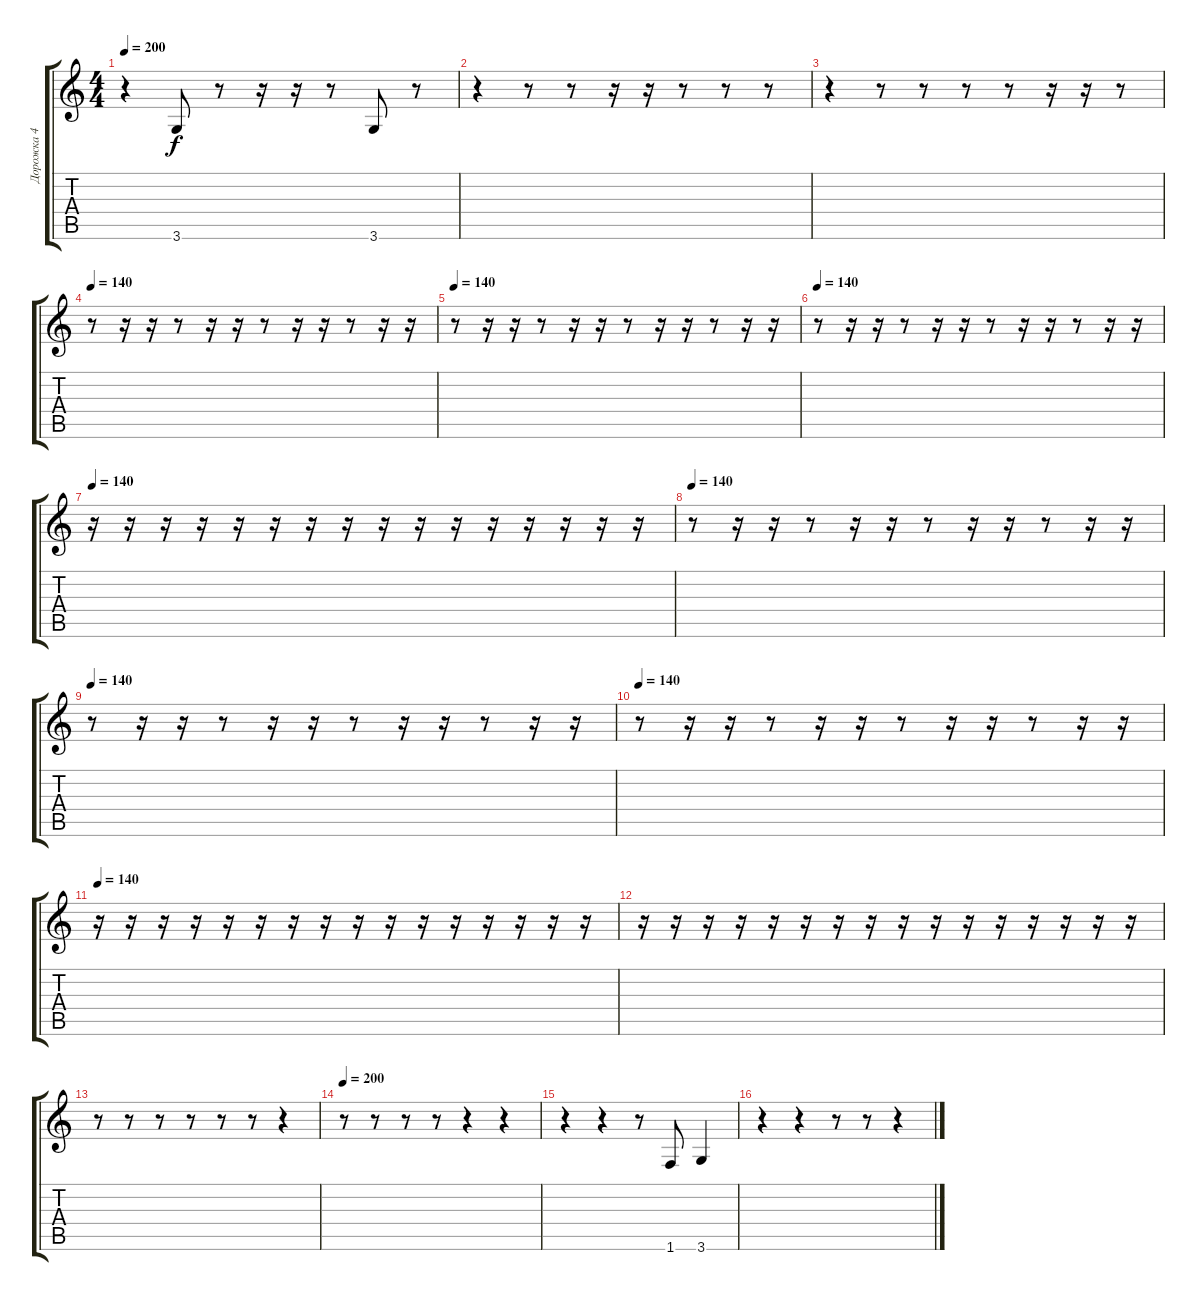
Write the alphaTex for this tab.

\track ("Дорожка 4" "Дорожка 4") {instrument electricbasspick}
\staff {score tabs}
\tuning (E4 B3 G3 D3 A2 E2) {hide}
\ts (4 4)
\tempo 200
\clef g2
\ks c
r.4{dy f} 3.6.8 r.8 r.16 r.16 r.8 3.6.8 r.8 |
r.4 r.8 r.8 r.16 r.16 r.8 r.8 r.8 |
r.4 r.8 r.8 r.8 r.8 r.16 r.16 r.8 |
\tempo 140
r.8 r.16 r.16 r.8 r.16 r.16 r.8 r.16 r.16 r.8 r.16 r.16 |
\tempo 140
r.8 r.16 r.16 r.8 r.16 r.16 r.8 r.16 r.16 r.8 r.16 r.16 |
\tempo 140
r.8 r.16 r.16 r.8 r.16 r.16 r.8 r.16 r.16 r.8 r.16 r.16 |
\tempo 140
r.16 r.16 r.16 r.16 r.16 r.16 r.16 r.16 r.16 r.16 r.16 r.16 r.16 r.16 r.16 r.16 |
\tempo 140
r.8 r.16 r.16 r.8 r.16 r.16 r.8 r.16 r.16 r.8 r.16 r.16 |
\tempo 140
r.8 r.16 r.16 r.8 r.16 r.16 r.8 r.16 r.16 r.8 r.16 r.16 |
\tempo 140
r.8 r.16 r.16 r.8 r.16 r.16 r.8 r.16 r.16 r.8 r.16 r.16 |
\tempo 140
r.16 r.16 r.16 r.16 r.16 r.16 r.16 r.16 r.16 r.16 r.16 r.16 r.16 r.16 r.16 r.16 |
r.16 r.16 r.16 r.16 r.16 r.16 r.16 r.16 r.16 r.16 r.16 r.16 r.16 r.16 r.16 r.16 |
r.8 r.8 r.8 r.8 r.8 r.8 r.4 |
\tempo 200
r.8 r.8 r.8 r.8 r.4 r.4 |
r.4 r.4 r.8 1.6.8 3.6.4 |
r.4 r.4 r.8 r.8 r.4
